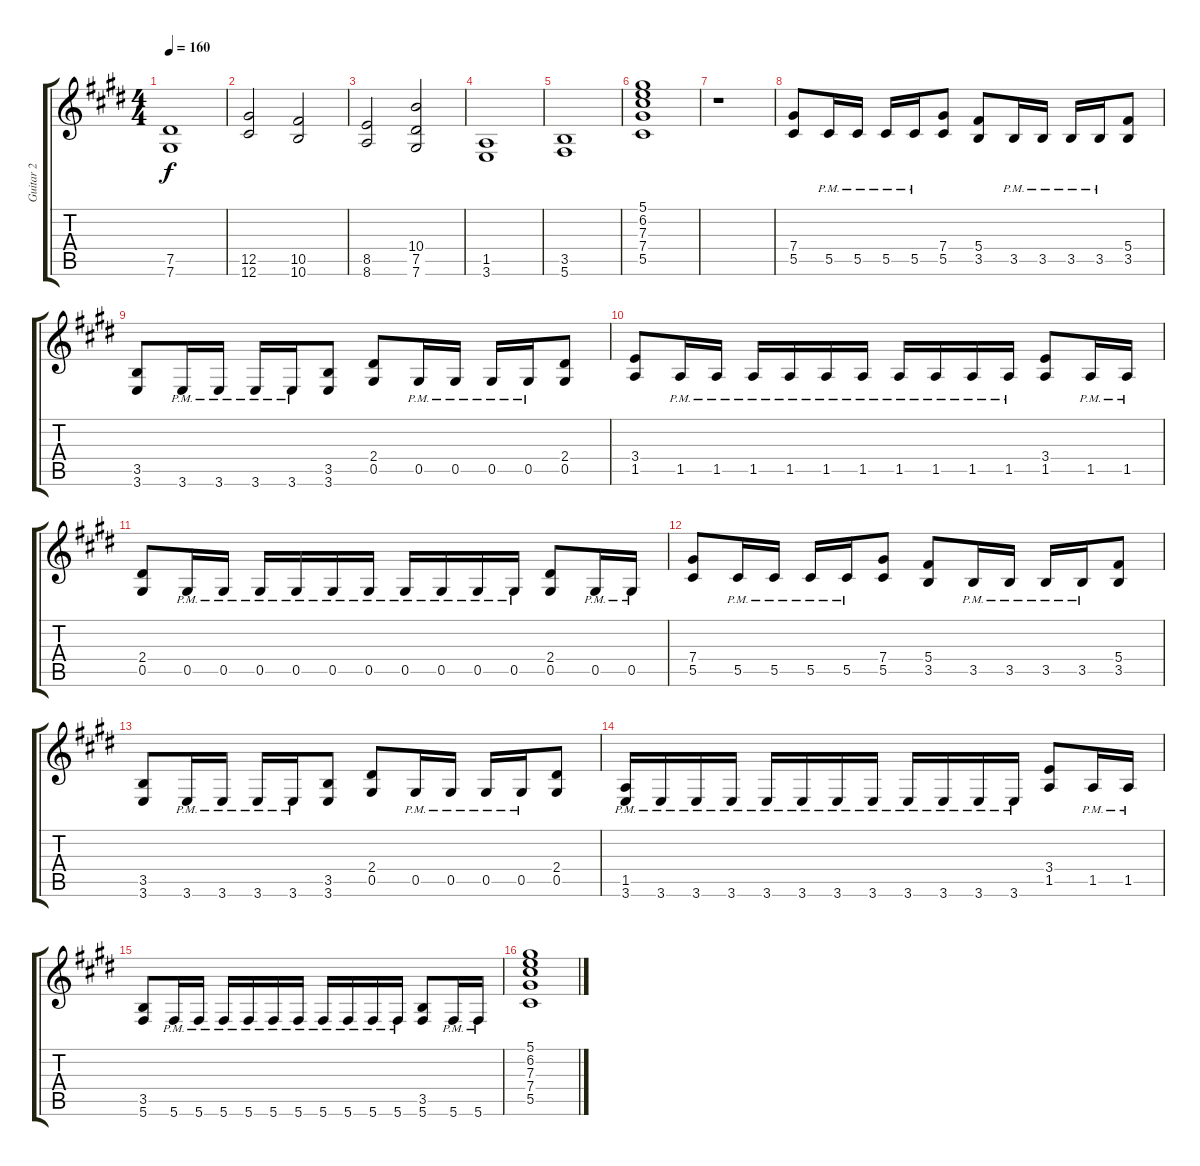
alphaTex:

\track ("Guitar 2" "Guitar 2") {instrument distortionguitar}
\staff {score tabs}
\tuning (Eb4 Bb3 Gb3 Db3 Ab2 Db2) {hide}
\ts (4 4)
\tempo 160
\clef g2
\ks e
(7.5 7.6).1{dy f} |
(12.5 12.6).2 (10.5 10.6).2 |
(8.5 8.6).2 (10.4 7.5 7.6).2 |
(1.5 3.6).1 |
(3.5 5.6).1 |
(5.1 6.2 7.3 7.4 5.5).1 |
r.1 |
(7.4 5.5).8 5.5{pm}.16 5.5{pm}.16 5.5{pm}.16 5.5{pm}.16 (7.4 5.5).8 (5.4 3.5).8 3.5{pm}.16 3.5{pm}.16 3.5{pm}.16 3.5{pm}.16 (5.4 3.5).8 |
(3.5 3.6).8 3.6{pm}.16 3.6{pm}.16 3.6{pm}.16 3.6{pm}.16 (3.5 3.6).8 (2.4 0.5).8 0.5{pm}.16 0.5{pm}.16 0.5{pm}.16 0.5{pm}.16 (2.4 0.5).8 |
(3.4 1.5).8 1.5{pm}.16 1.5{pm}.16 1.5{pm}.16 1.5{pm}.16 1.5{pm}.16 1.5{pm}.16 1.5{pm}.16 1.5{pm}.16 1.5{pm}.16 1.5{pm}.16 (3.4 1.5).8 1.5{pm}.16 1.5{pm}.16 |
(2.4 0.5).8 0.5{pm}.16 0.5{pm}.16 0.5{pm}.16 0.5{pm}.16 0.5{pm}.16 0.5{pm}.16 0.5{pm}.16 0.5{pm}.16 0.5{pm}.16 0.5{pm}.16 (2.4 0.5).8 0.5{pm}.16 0.5{pm}.16 |
(7.4 5.5).8 5.5{pm}.16 5.5{pm}.16 5.5{pm}.16 5.5{pm}.16 (7.4 5.5).8 (5.4 3.5).8 3.5{pm}.16 3.5{pm}.16 3.5{pm}.16 3.5{pm}.16 (5.4 3.5).8 |
(3.5 3.6).8 3.6{pm}.16 3.6{pm}.16 3.6{pm}.16 3.6{pm}.16 (3.5 3.6).8 (2.4 0.5).8 0.5{pm}.16 0.5{pm}.16 0.5{pm}.16 0.5{pm}.16 (2.4 0.5).8 |
(1.5{pm} 3.6{pm}).16 3.6{pm}.16 3.6{pm}.16 3.6{pm}.16 3.6{pm}.16 3.6{pm}.16 3.6{pm}.16 3.6{pm}.16 3.6{pm}.16 3.6{pm}.16 3.6{pm}.16 3.6{pm}.16 (3.4 1.5).8 1.5{pm}.16 1.5{pm}.16 |
(3.5 5.6).8 5.6{pm}.16 5.6{pm}.16 5.6{pm}.16 5.6{pm}.16 5.6{pm}.16 5.6{pm}.16 5.6{pm}.16 5.6{pm}.16 5.6{pm}.16 5.6{pm}.16 (3.5 5.6).8 5.6{pm}.16 5.6{pm}.16 |
(5.1 6.2 7.3 7.4 5.5).1
